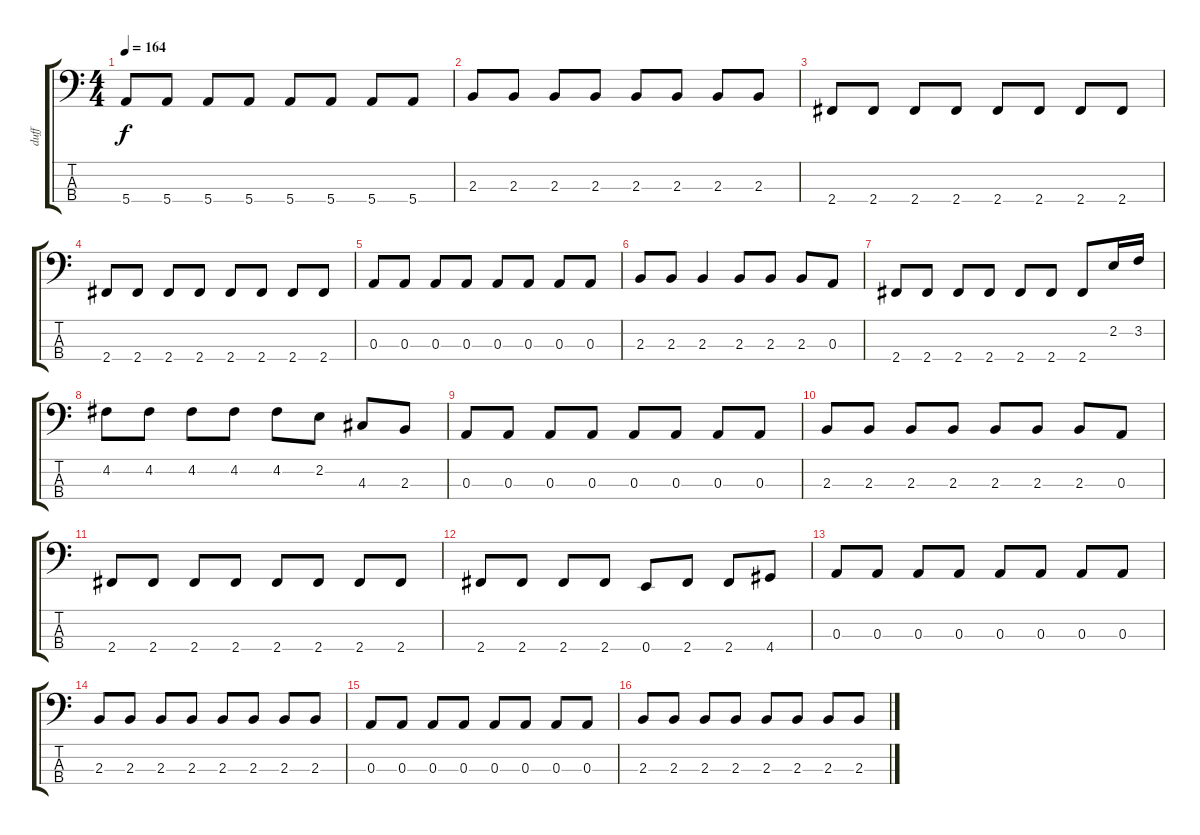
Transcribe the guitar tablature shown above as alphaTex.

\track ("duff" "duff") {instrument slapbass1}
\staff {score tabs}
\tuning (G2 D2 A1 E1) {hide}
\ts (4 4)
\tempo 164
\clef f4
\ks c
5.4.8{dy f} 5.4.8 5.4.8 5.4.8 5.4.8 5.4.8 5.4.8 5.4.8 |
2.3.8 2.3.8 2.3.8 2.3.8 2.3.8 2.3.8 2.3.8 2.3.8 |
2.4.8 2.4.8 2.4.8 2.4.8 2.4.8 2.4.8 2.4.8 2.4.8 |
2.4.8 2.4.8 2.4.8 2.4.8 2.4.8 2.4.8 2.4.8 2.4.8 |
0.3.8 0.3.8 0.3.8 0.3.8 0.3.8 0.3.8 0.3.8 0.3.8 |
2.3.8 2.3.8 2.3.4 2.3.8 2.3.8 2.3.8 0.3.8 |
2.4.8 2.4.8 2.4.8 2.4.8 2.4.8 2.4.8 2.4.8 2.2.16 3.2.16 |
4.2.8 4.2.8 4.2.8 4.2.8 4.2.8 2.2.8 4.3.8 2.3.8 |
0.3.8 0.3.8 0.3.8 0.3.8 0.3.8 0.3.8 0.3.8 0.3.8 |
2.3.8 2.3.8 2.3.8 2.3.8 2.3.8 2.3.8 2.3.8 0.3.8 |
2.4.8 2.4.8 2.4.8 2.4.8 2.4.8 2.4.8 2.4.8 2.4.8 |
2.4.8 2.4.8 2.4.8 2.4.8 0.4.8 2.4.8 2.4.8 4.4.8 |
0.3.8 0.3.8 0.3.8 0.3.8 0.3.8 0.3.8 0.3.8 0.3.8 |
2.3.8 2.3.8 2.3.8 2.3.8 2.3.8 2.3.8 2.3.8 2.3.8 |
0.3.8 0.3.8 0.3.8 0.3.8 0.3.8 0.3.8 0.3.8 0.3.8 |
2.3.8 2.3.8 2.3.8 2.3.8 2.3.8 2.3.8 2.3.8 2.3.8
